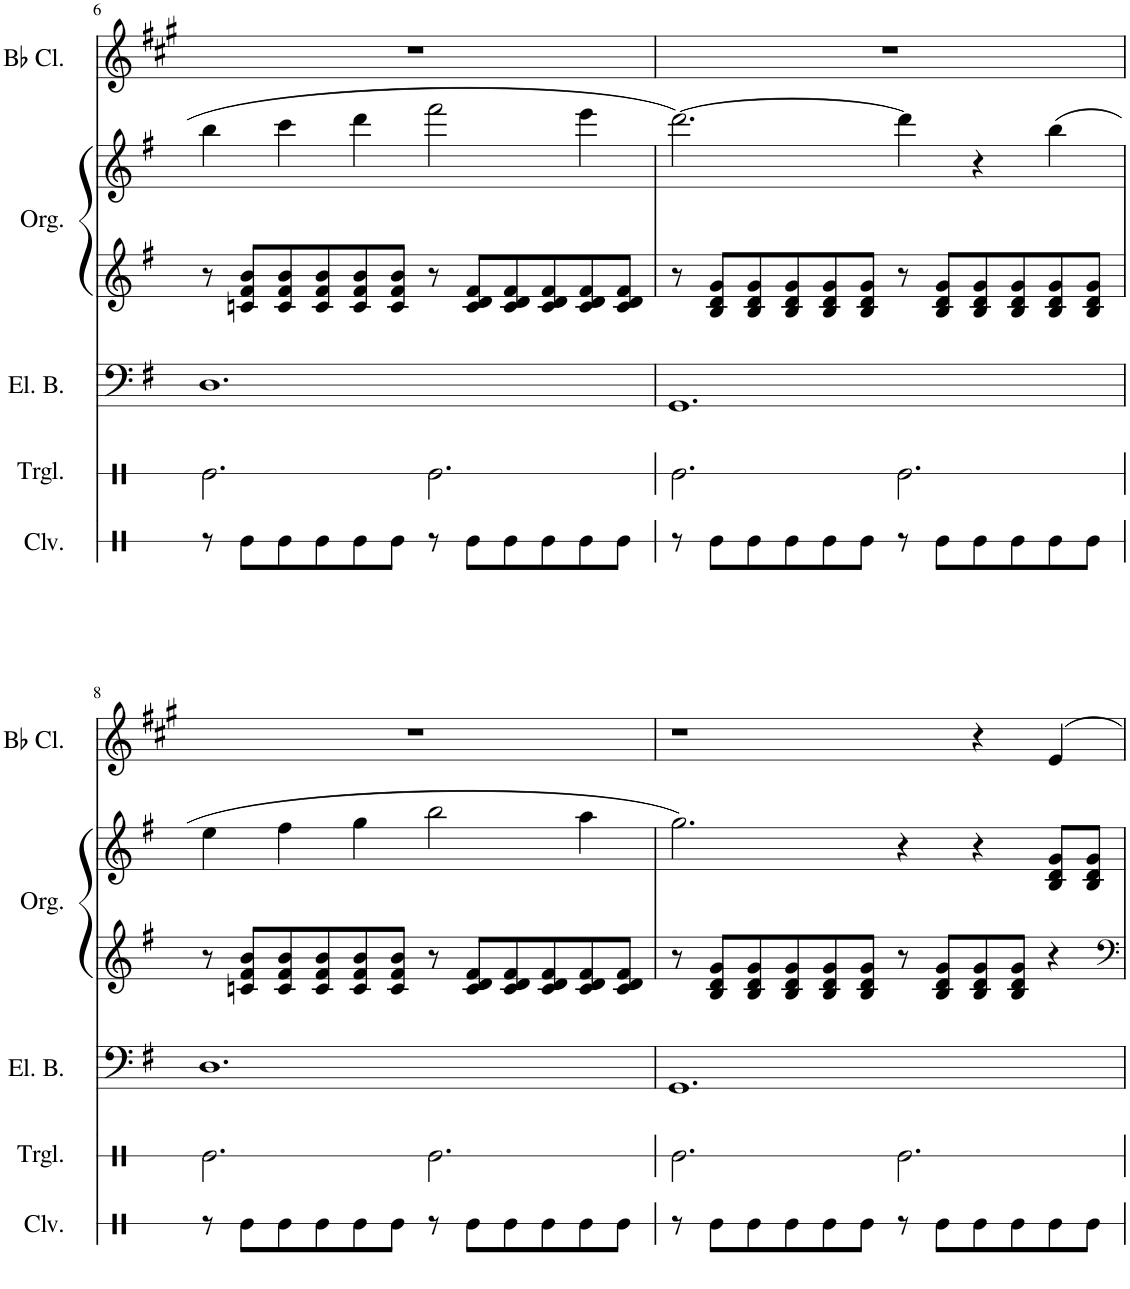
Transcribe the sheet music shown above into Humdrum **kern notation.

**kern	**kern	**kern	**kern	**kern	**kern
*part5	*part4	*part3	*part2	*part2	*part1
*staff6	*staff5	*staff4	*staff3	*staff2	*staff1
*I"Claves	*I"Triangle	*I"Electric Bass	*I"Organ	*	*I"Bb Clarinet
*I'Clv.	*I'Trgl.	*I'El. B.	*I'Org.	*	*I'Bb Cl.
!!LO:PB:g=z
*clefX	*clefX	*clefF4	*clefG2	*clefG2	*clefG2
*	*	*	*	*	*Trd1c2
*k[]	*k[]	*k[f#]	*k[f#]	*k[f#]	*k[f#c#g#]
*M6/4	*M6/4	*M6/4	*M6/4	*M6/4	*M6/4
=6	=6	=6	=6	=6	=6
8r	2.Re\	1.D	8r	4bb\	1.r
8Re\L	.	.	8cn/ 8f#/ 8b/L	.	.
8Re\	.	.	8c/ 8f#/ 8b/	4ccc\	.
8Re\	.	.	8c/ 8f#/ 8b/	.	.
8Re\	.	.	8c/ 8f#/ 8b/	4ddd\	.
8Re\J	.	.	8c/ 8f#/ 8b/J	.	.
8r	2.Re\	.	8r	2fff#\	.
8Re\L	.	.	8c/ 8d/ 8f#/L	.	.
8Re\	.	.	8c/ 8d/ 8f#/	.	.
8Re\	.	.	8c/ 8d/ 8f#/	.	.
8Re\	.	.	8c/ 8d/ 8f#/	4eee\	.
8Re\J	.	.	8c/ 8d/ 8f#/J	.	.
=7	=7	=7	=7	=7	=7
8r	2.Re\	1.GG	8r	[2.ddd\	1.r
8Re\L	.	.	8B/ 8d/ 8g/L	.	.
8Re\	.	.	8B/ 8d/ 8g/	.	.
8Re\	.	.	8B/ 8d/ 8g/	.	.
8Re\	.	.	8B/ 8d/ 8g/	.	.
8Re\J	.	.	8B/ 8d/ 8g/J	.	.
8r	2.Re\	.	8r	4ddd\]	.
8Re\L	.	.	8B/ 8d/ 8g/L	.	.
8Re\	.	.	8B/ 8d/ 8g/	4r	.
8Re\	.	.	8B/ 8d/ 8g/	.	.
8Re\	.	.	8B/ 8d/ 8g/	(4bb\	.
8Re\J	.	.	8B/ 8d/ 8g/J	.	.
!!LO:LB:g=z
=8	=8	=8	=8	=8	=8
8r	2.Re\	1.D	8r	4ee\	1.r
8Re\L	.	.	8cn/ 8f#/ 8b/L	.	.
8Re\	.	.	8c/ 8f#/ 8b/	4ff#\	.
8Re\	.	.	8c/ 8f#/ 8b/	.	.
8Re\	.	.	8c/ 8f#/ 8b/	4gg\	.
8Re\J	.	.	8c/ 8f#/ 8b/J	.	.
8r	2.Re\	.	8r	2bb\	.
8Re\L	.	.	8c/ 8d/ 8f#/L	.	.
8Re\	.	.	8c/ 8d/ 8f#/	.	.
8Re\	.	.	8c/ 8d/ 8f#/	.	.
8Re\	.	.	8c/ 8d/ 8f#/	4aa\	.
8Re\J	.	.	8c/ 8d/ 8f#/J	.	.
=9	=9	=9	=9	=9	=9
8r	2.Re\	1.GG	8r	2.gg\)	1r
8Re\L	.	.	8B/ 8d/ 8g/L	.	.
8Re\	.	.	8B/ 8d/ 8g/	.	.
8Re\	.	.	8B/ 8d/ 8g/	.	.
8Re\	.	.	8B/ 8d/ 8g/	.	.
8Re\J	.	.	8B/ 8d/ 8g/J	.	.
8r	2.Re\	.	8r	4r	.
8Re\L	.	.	8B/ 8d/ 8g/L	.	.
8Re\	.	.	8B/ 8d/ 8g/	4r	4r
8Re\	.	.	8B/ 8d/ 8g/J	.	.
8Re\	.	.	4r	8B/ 8d/ 8g/L	4e/
8Re\J	.	.	.	8B/ 8d/ 8g/J	.
=	=	=	=	=	=
*-	*-	*-	*-	*-	*-
